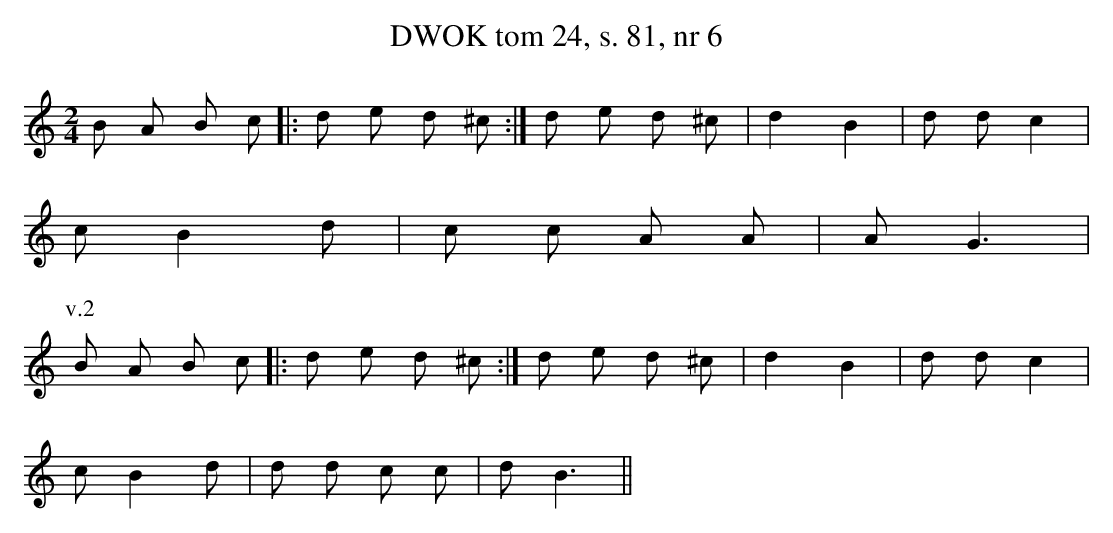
X:1
T: DWOK tom 24, s. 81, nr 6
L: 1/16
M: 2/4
K: C
B2 A2 B2 c2 |: d2 e2 d2 ^c2 :| d2 e2 d2 ^c2 | d4 B4 | d2 d2 c4 |
c2 B4 d2 | c2 c2 A2 A2 | A2 G6|
P:v.2
B2 A2 B2 c2 |: d2 e2 d2 ^c2 :| d2 e2 d2 ^c2 | d4 B4 | d2 d2 c4 |
c2 B4 d2 | d2 d2 c2 c2 | d2 B6 ||
